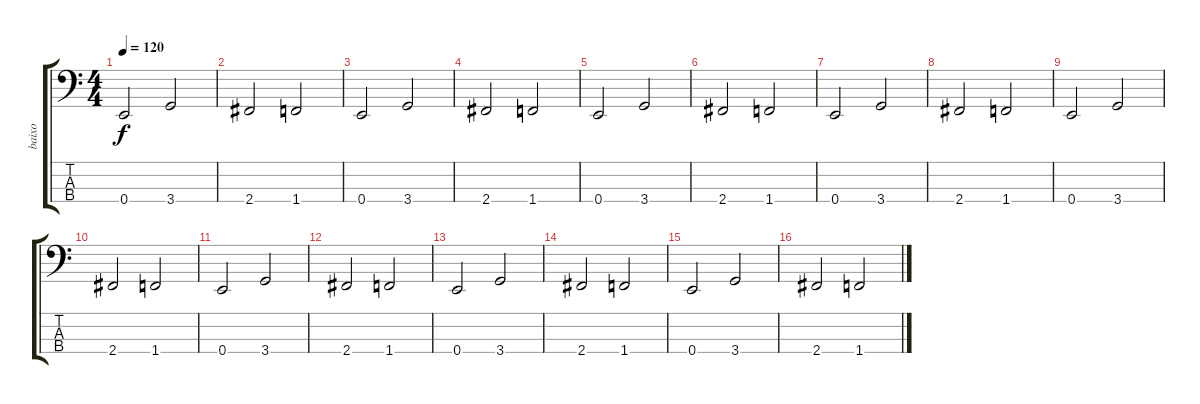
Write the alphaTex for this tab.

\track ("baixo" "baixo") {instrument electricbassfinger}
\staff {score tabs}
\tuning (G2 D2 A1 E1) {hide}
\ts (4 4)
\tempo 120
\clef f4
\ks c
0.4.2{dy f} 3.4.2 |
2.4.2 1.4.2 |
0.4.2 3.4.2 |
2.4.2 1.4.2 |
0.4.2 3.4.2 |
2.4.2 1.4.2 |
0.4.2 3.4.2 |
2.4.2 1.4.2 |
0.4.2 3.4.2 |
2.4.2 1.4.2 |
0.4.2 3.4.2 |
2.4.2 1.4.2 |
0.4.2 3.4.2 |
2.4.2 1.4.2 |
0.4.2 3.4.2 |
2.4.2 1.4.2
